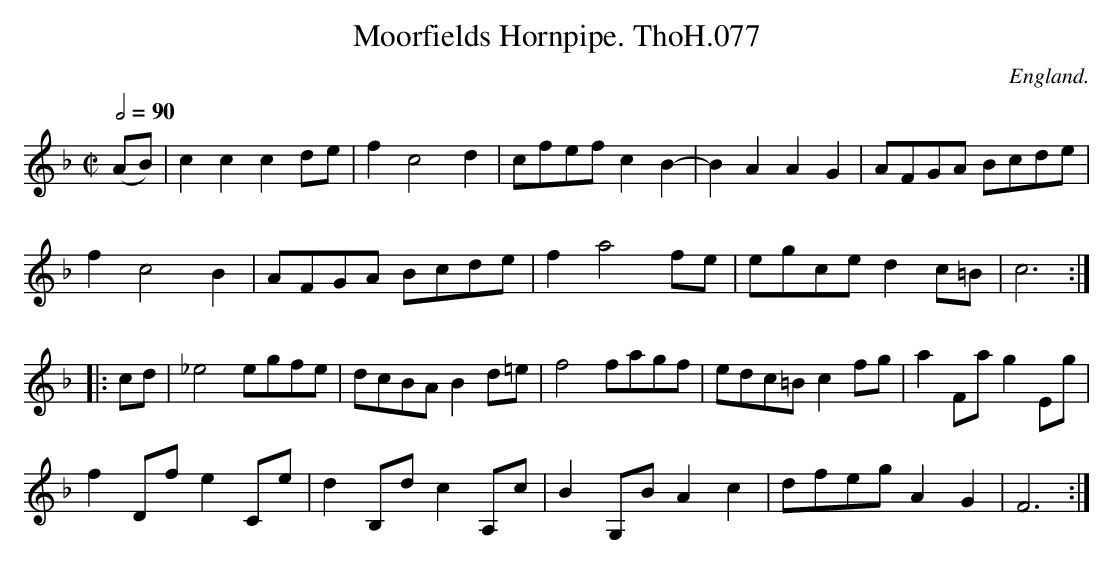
X:1
T:Moorfields Hornpipe. ThoH.077
Q:1/2=90
M:C|
L:1/8
O:England.
K:F
(AB)|c2c2c2de|f2c4d2|cfefc2B2-|B2A2A2G2|AFGA Bcde|
f2c4B2|AFGA Bcde|f2a4fe|egced2c=B|c6:|
|:cd|_e4egfe|dcBAB2d=e|f4fagf|edc=Bc2fg|a2Fa g2Eg|
f2Dfe2Ce|d2B,dc2A,c|B2G,BA2c2|dfegA2G2|F6:|
